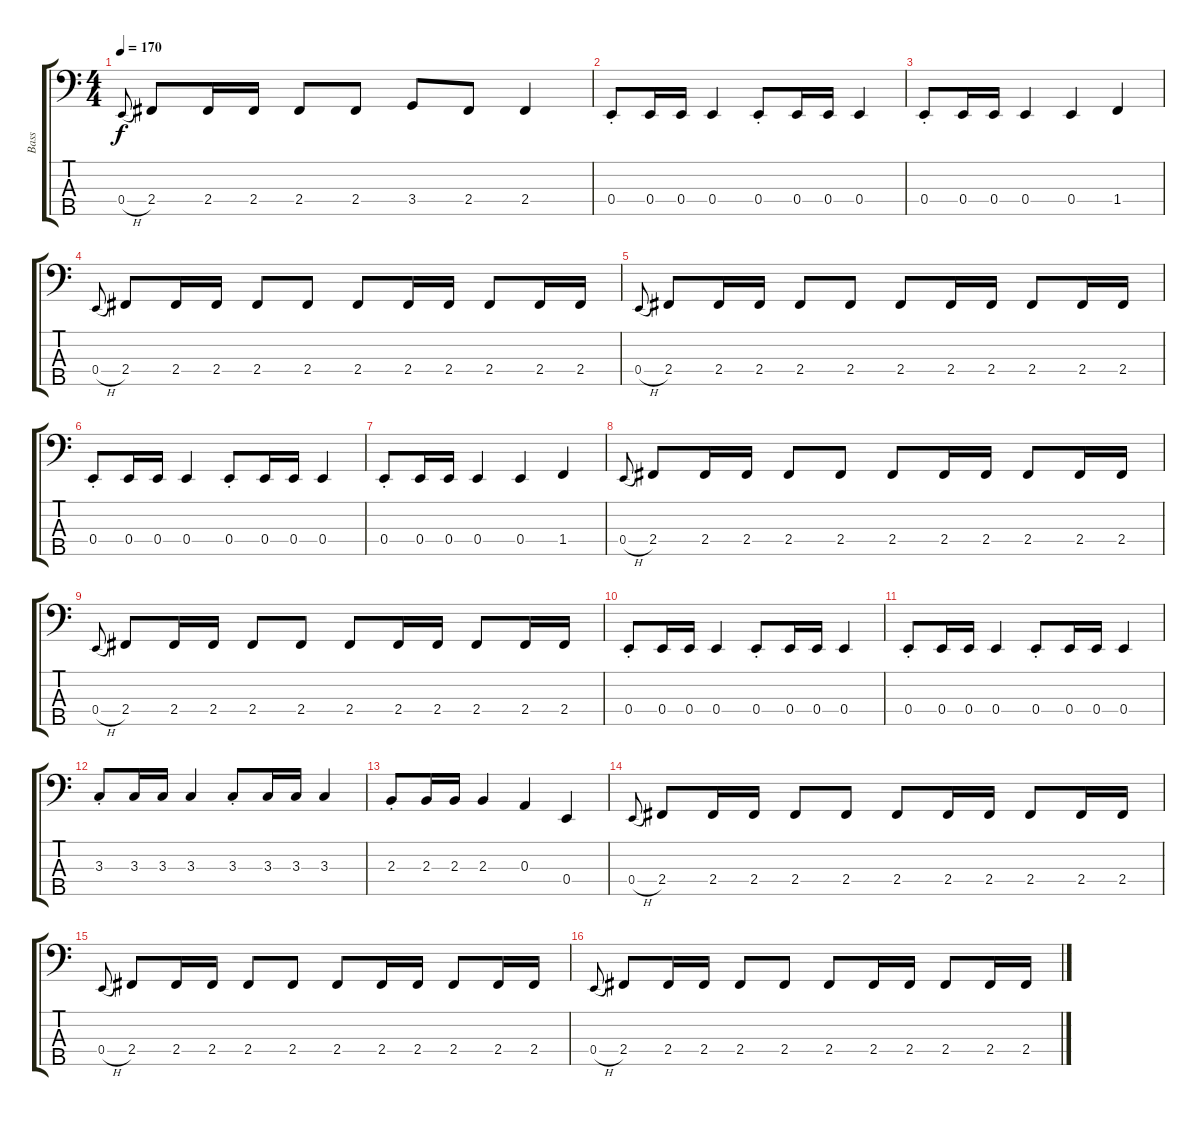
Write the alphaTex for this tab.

\track ("Bass" "Bass") {instrument slapbass2}
\staff {score tabs}
\tuning (G2 D2 A1 E1 B0) {hide}
\ts (4 4)
\tempo 170
\clef f4
\ks c
0.4{h}.8{gr onbeat dy f} 2.4.8 2.4.16 2.4.16 2.4.8 2.4.8 3.4.8 2.4.8 2.4.4 |
0.4{st}.8 0.4.16 0.4.16 0.4.4 0.4{st}.8 0.4.16 0.4.16 0.4.4 |
0.4{st}.8 0.4.16 0.4.16 0.4.4 0.4.4 1.4.4 |
0.4{h}.8{gr onbeat} 2.4.8 2.4.16 2.4.16 2.4.8 2.4.8 2.4.8 2.4.16 2.4.16 2.4.8 2.4.16 2.4.16 |
0.4{h}.8{gr onbeat} 2.4.8 2.4.16 2.4.16 2.4.8 2.4.8 2.4.8 2.4.16 2.4.16 2.4.8 2.4.16 2.4.16 |
0.4{st}.8 0.4.16 0.4.16 0.4.4 0.4{st}.8 0.4.16 0.4.16 0.4.4 |
0.4{st}.8 0.4.16 0.4.16 0.4.4 0.4.4 1.4.4 |
0.4{h}.8{gr onbeat} 2.4.8 2.4.16 2.4.16 2.4.8 2.4.8 2.4.8 2.4.16 2.4.16 2.4.8 2.4.16 2.4.16 |
0.4{h}.8{gr onbeat} 2.4.8 2.4.16 2.4.16 2.4.8 2.4.8 2.4.8 2.4.16 2.4.16 2.4.8 2.4.16 2.4.16 |
0.4{st}.8 0.4.16 0.4.16 0.4.4 0.4{st}.8 0.4.16 0.4.16 0.4.4 |
0.4{st}.8 0.4.16 0.4.16 0.4.4 0.4{st}.8 0.4.16 0.4.16 0.4.4 |
3.3{st}.8 3.3.16 3.3.16 3.3.4 3.3{st}.8 3.3.16 3.3.16 3.3.4 |
2.3{st}.8 2.3.16 2.3.16 2.3.4 0.3.4 0.4.4 |
0.4{h}.8{gr onbeat} 2.4.8 2.4.16 2.4.16 2.4.8 2.4.8 2.4.8 2.4.16 2.4.16 2.4.8 2.4.16 2.4.16 |
0.4{h}.8{gr onbeat} 2.4.8 2.4.16 2.4.16 2.4.8 2.4.8 2.4.8 2.4.16 2.4.16 2.4.8 2.4.16 2.4.16 |
0.4{h}.8{gr onbeat} 2.4.8 2.4.16 2.4.16 2.4.8 2.4.8 2.4.8 2.4.16 2.4.16 2.4.8 2.4.16 2.4.16
